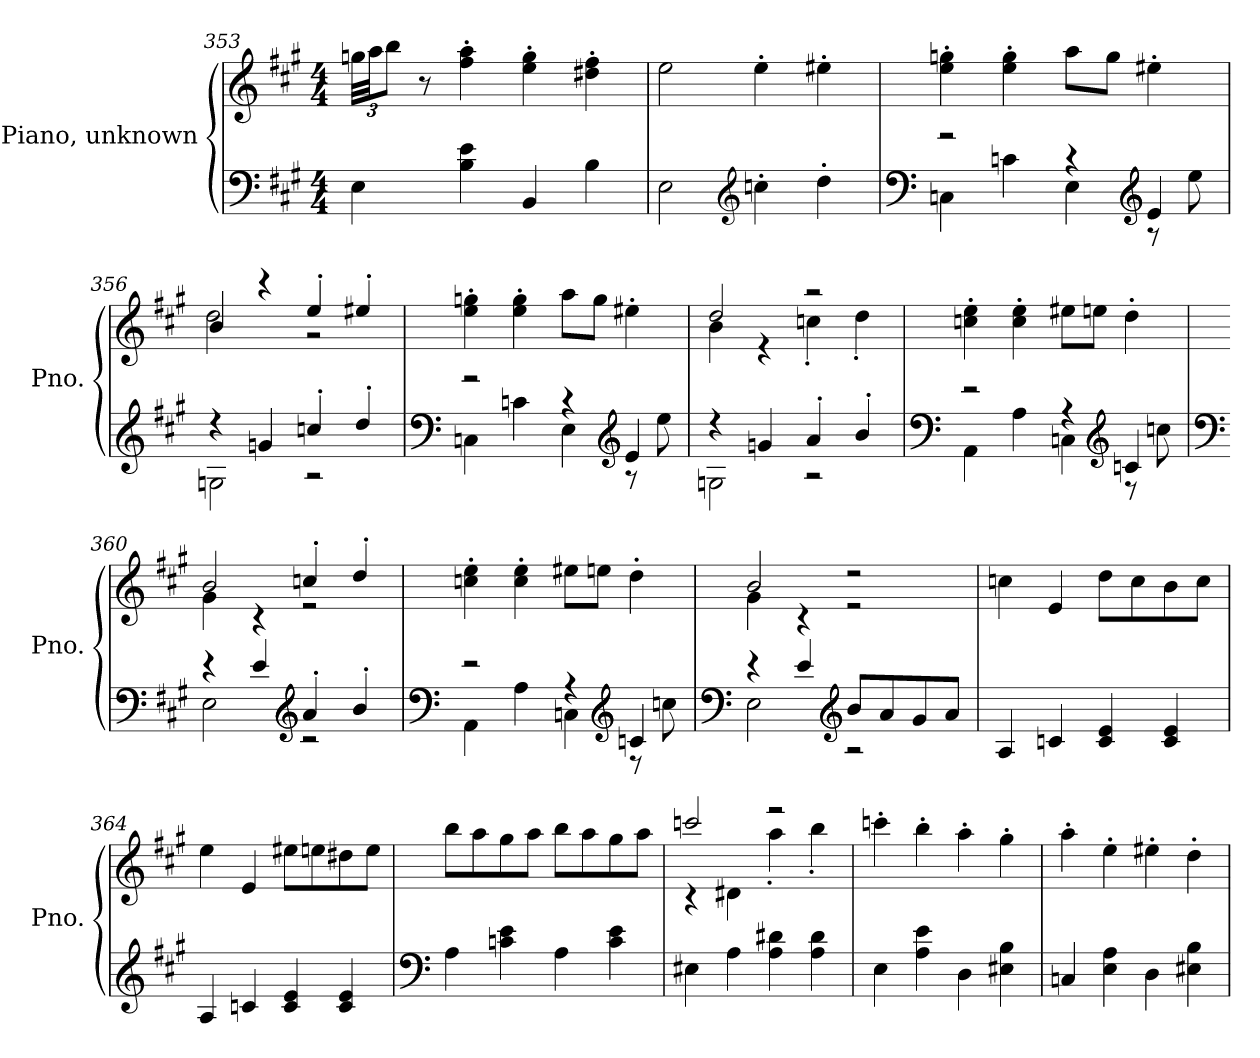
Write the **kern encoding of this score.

**kern	**kern
*part1	*part1
*staff2	*staff1
*I"Piano, unknown	*
*I'Pno.	*
*clefF4	*clefG2
*k[f#c#g#]	*k[f#c#g#]
*M4/4	*M4/4
*	*Xbrackettup
=353	=353
4E\	48ggn\LLL
.	48aa\JJ
.	12bb\J
.	8r
4B\ 4e\	4ff#\' 4aa\'
4BB/	4ee\' 4gg\'
4B\	4dd#X\' 4ff#\'
!!LO:PB:g=z
=354	=354
2E\	2ee\
*clefG2	*
4ccn'\	4ee'\
4dd'\	4ee#X'\
=355	=355
*clefF4	*
*^	*
2r	4Cn\	4ee\' 4ggn\'
.	4cn\	4ee\' 4gg\'
4r	4E\	8aa\L
.	.	8gg\J
*clefG2	*	*
4e/	8r	4ee#X'\
.	8ee\	.
=356	=356	=356
*	*	*^
4r	2Gn\	4b/	2dd\
4gn/	.	4r	.
4ccn'/	2r	4ee'/	2r
4dd'/	.	4ee#X'/	.
*	*	*v	*v
=357	=357	=357
*clefF4	*	*
2r	4Cn\	4ee\' 4ggn\'
.	4cn\	4ee\' 4gg\'
4r	4E\	8aa\L
.	.	8gg\J
*clefG2	*	*
4e/	8r	4ee#X'\
.	8ee\	.
=358	=358	=358
*	*	*^
4r	2Gn\	2dd/	4b\
4gn/	.	.	4r
4a'/	2r	2r	4ccn'\
4b'/	.	.	4dd'\
*	*	*v	*v
!!LO:LB:g=z
=359	=359	=359
*clefF4	*	*
2r	4AA\	4ccn\' 4ee\'
.	4A\	4cc\' 4ee\'
4r	4Cn\	8ee#X\L
.	.	8een\J
*clefG2	*	*
4cn/	8r	4dd'\
.	8ccn\	.
=360	=360	=360
*clefF4	*	*
*	*	*^
4r	2E\	2b/	4g#\
4e/	.	.	4r
*clefG2	*	*	*
4a'/	2r	4ccn'/	2r
4b'/	.	4dd'/	.
*	*	*v	*v
=361	=361	=361
*clefF4	*	*
2r	4AA\	4ccn\' 4ee\'
.	4A\	4cc\' 4ee\'
4r	4Cn\	8ee#X\L
.	.	8een\J
*clefG2	*	*
4cn/	8r	4dd'\
.	8ccn\	.
=362	=362	=362
*clefF4	*	*
*	*	*^
4r	2E\	2b/	4g#\
4e/	.	.	4r
*clefG2	*	*	*
8b/L	2r	2r	2r
8a/	.	.	.
8g#/	.	.	.
8a/J	.	.	.
*v	*v	*	*
*	*v	*v
!!LO:LB:g=z
=363	=363
4A/	4ccn\
4cn/	4e/
4c/ 4e/	8dd\L
.	8cc\
4c/ 4e/	8b\
.	8cc\J
=364	=364
4A/	4ee\
4cn/	4e/
4c/ 4e/	8ee#X\L
.	8een\
4c/ 4e/	8dd#X\
.	8ee\J
=365	=365
*clefF4	*
4A\	8bb\L
.	8aa\
4cn\ 4e\	8gg#\
.	8aa\J
4A\	8bb\L
.	8aa\
4c\ 4e\	8gg#\
.	8aa\J
=366	=366
*	*^
4E#X\	2cccn/	4r
4A\	.	4d#X\
4A\ 4d#X\	2r	4aa'\
4A\ 4d#\	.	4bb'\
*	*v	*v
=367	=367
4E\	4cccn'\
4A\ 4e\	4bb'\
4D\	4aa'\
4E#X\ 4B\	4gg#'\
!!LO:LB:g=z
=368	=368
4Cn/	4aa'\
4E\ 4A\	4ee'\
4D\	4ee#X'\
4E#X\ 4B\	4dd'\
=	=
*-	*-
